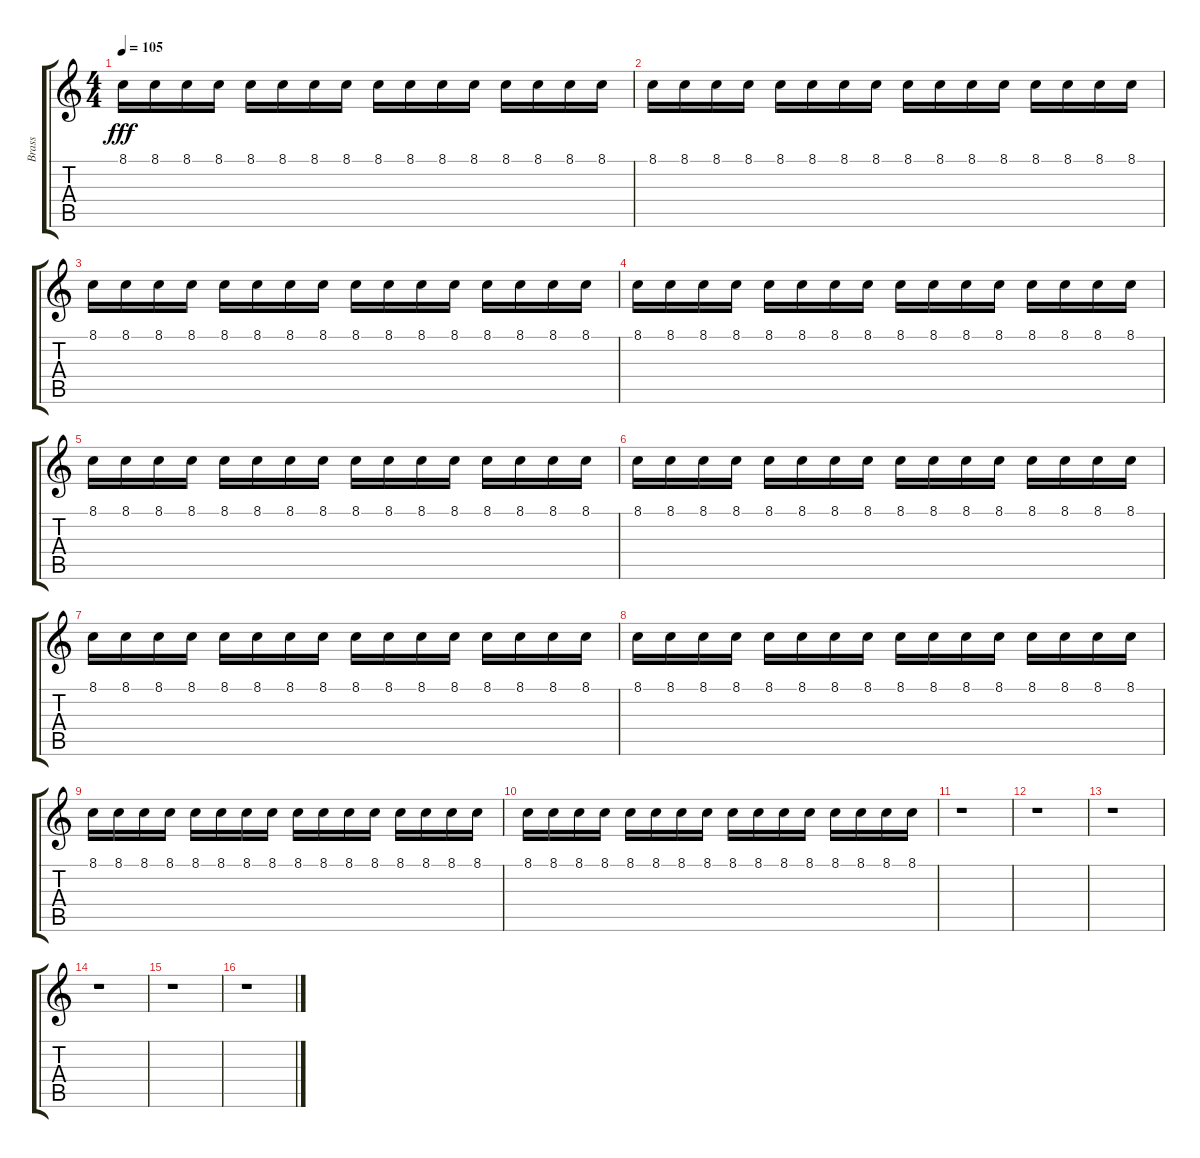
\track ("Brass" "Brass") {instrument synthbrass1}
\staff {score tabs}
\tuning (E4 B3 G3 D3 A2 E2) {hide}
\ts (4 4)
\tempo 105
\clef g2
\ks c
8.1.16{dy fff} 8.1.16 8.1.16 8.1.16 8.1.16 8.1.16 8.1.16 8.1.16 8.1.16 8.1.16 8.1.16 8.1.16 8.1.16 8.1.16 8.1.16 8.1.16 |
8.1.16 8.1.16 8.1.16 8.1.16 8.1.16 8.1.16 8.1.16 8.1.16 8.1.16 8.1.16 8.1.16 8.1.16 8.1.16 8.1.16 8.1.16 8.1.16 |
8.1.16 8.1.16 8.1.16 8.1.16 8.1.16 8.1.16 8.1.16 8.1.16 8.1.16 8.1.16 8.1.16 8.1.16 8.1.16 8.1.16 8.1.16 8.1.16 |
8.1.16 8.1.16 8.1.16 8.1.16 8.1.16 8.1.16 8.1.16 8.1.16 8.1.16 8.1.16 8.1.16 8.1.16 8.1.16 8.1.16 8.1.16 8.1.16 |
8.1.16 8.1.16 8.1.16 8.1.16 8.1.16 8.1.16 8.1.16 8.1.16 8.1.16 8.1.16 8.1.16 8.1.16 8.1.16 8.1.16 8.1.16 8.1.16 |
8.1.16 8.1.16 8.1.16 8.1.16 8.1.16 8.1.16 8.1.16 8.1.16 8.1.16 8.1.16 8.1.16 8.1.16 8.1.16 8.1.16 8.1.16 8.1.16 |
8.1.16 8.1.16 8.1.16 8.1.16 8.1.16 8.1.16 8.1.16 8.1.16 8.1.16 8.1.16 8.1.16 8.1.16 8.1.16 8.1.16 8.1.16 8.1.16 |
8.1.16 8.1.16 8.1.16 8.1.16 8.1.16 8.1.16 8.1.16 8.1.16 8.1.16 8.1.16 8.1.16 8.1.16 8.1.16 8.1.16 8.1.16 8.1.16 |
8.1.16 8.1.16 8.1.16 8.1.16 8.1.16 8.1.16 8.1.16 8.1.16 8.1.16 8.1.16 8.1.16 8.1.16 8.1.16 8.1.16 8.1.16 8.1.16 |
8.1.16 8.1.16 8.1.16 8.1.16 8.1.16 8.1.16 8.1.16 8.1.16 8.1.16 8.1.16 8.1.16 8.1.16 8.1.16 8.1.16 8.1.16 8.1.16 |
r.1 |
r.1 |
r.1 |
r.1 |
r.1 |
r.1
